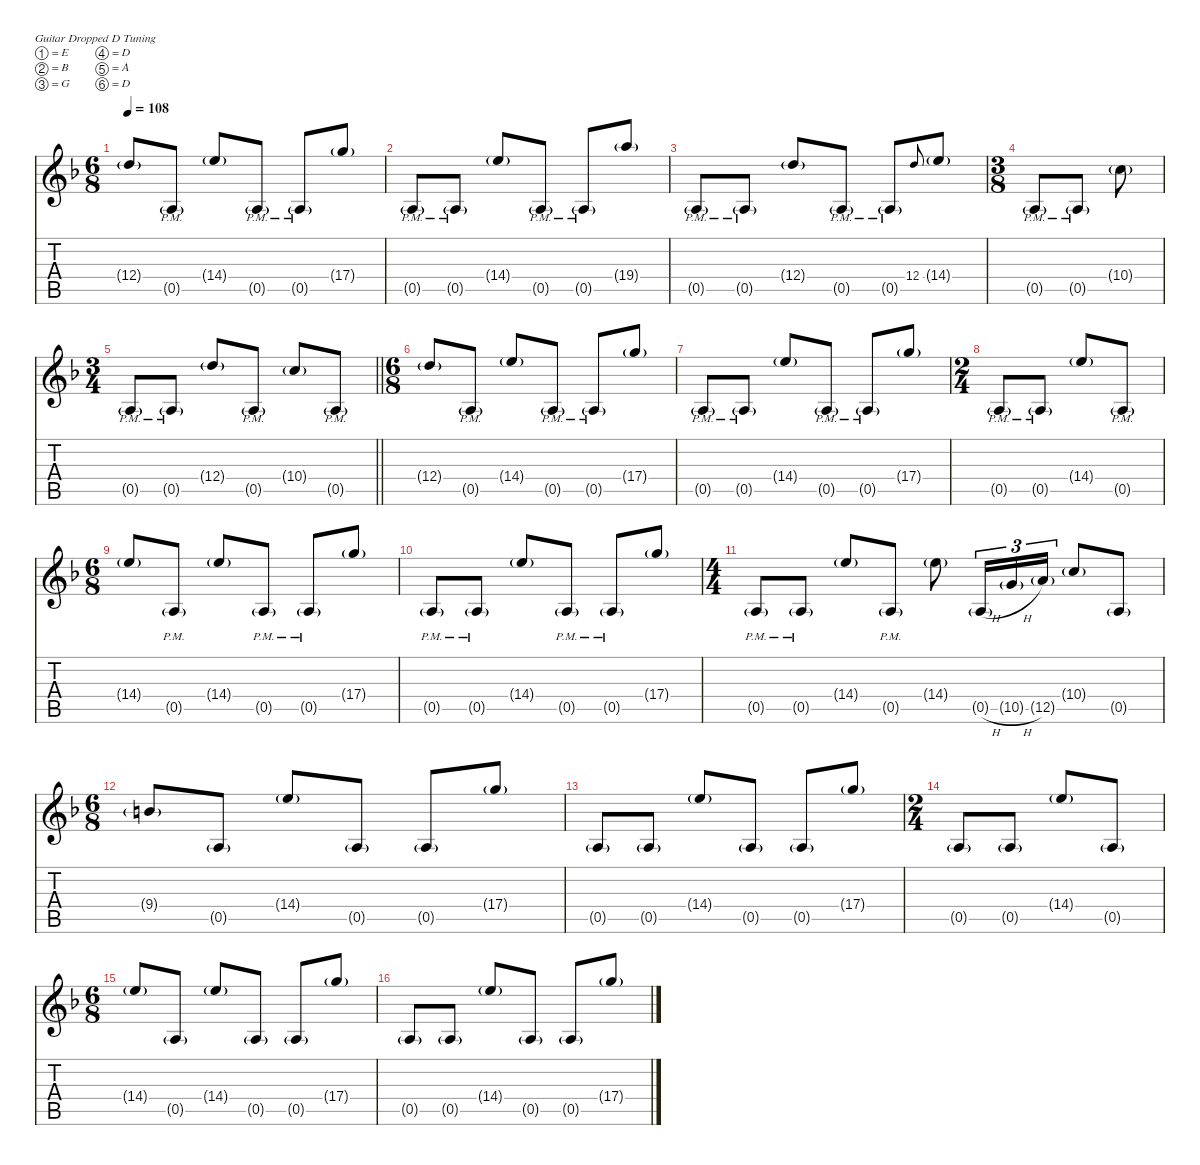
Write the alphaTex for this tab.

\defaultSystemsLayout 4
\hideDynamics
\bracketExtendMode nobrackets
\singleTrackTrackNamePolicy hidden
\multiTrackTrackNamePolicy hidden
\firstSystemTrackNameMode fullname
\firstSystemTrackNameOrientation horizontal
\otherSystemsTrackNameOrientation horizontal
\track ("AJ Delay" "od.guit.") {mute instrument overdrivenguitar}
\staff {score tabs}
\tuning (E4 B3 G3 D3 A2 D2)
\ts (6 8)
\beaming (8 2 2 2 2)
\tempo 108
\clef g2
\ks dminor
12.4{g acc forcenatural}.8{dy p beam Up} 0.5{g pm acc forcenatural}.8{beam Up} 14.4{g acc forcenatural}.8{beam Up} 0.5{g pm acc forcenatural}.8{beam Up} 0.5{g pm acc forcenatural}.8{beam Up} 17.4{g acc forcenatural}.8{beam Up} |
0.5{g pm acc forcenatural}.8{beam Up} 0.5{g pm acc forcenatural}.8{beam Up} 14.4{g acc forcenatural}.8{beam Up} 0.5{g pm acc forcenatural}.8{beam Up} 0.5{g pm acc forcenatural}.8{beam Up} 19.4{g acc forcenatural}.8{beam Up} |
0.5{g pm acc forcenatural}.8{beam Up} 0.5{g pm acc forcenatural}.8{beam Up} 12.4{g acc forcenatural}.8{beam Up} 0.5{g pm acc forcenatural}.8{beam Up} 0.5{g pm acc forcenatural}.8{beam Up} 12.4{acc forcenatural}.8{gr onbeat dy mf beam Up} 14.4{g acc forcenatural}.8{dy p beam Up} |
\ts (3 8)
\beaming (8 2 2 2 2)
0.5{g pm acc forcenatural}.8{beam Up} 0.5{g pm acc forcenatural}.8{beam Up} 10.4{g acc forcenatural}.8{beam Down} |
\ts (3 4)
\beaming (8 2 2 2 2)
\barLineRight lightlight
0.5{g pm acc forcenatural}.8{beam Up} 0.5{g pm acc forcenatural}.8{beam Up} 12.4{g acc forcenatural}.8{beam Up} 0.5{g pm acc forcenatural}.8{beam Up} 10.4{g acc forcenatural}.8{beam Up} 0.5{g pm acc forcenatural}.8{beam Up} |
\ts (6 8)
\beaming (8 2 2 2 2)
12.4{g acc forcenatural}.8{beam Up} 0.5{g pm acc forcenatural}.8{beam Up} 14.4{g acc forcenatural}.8{beam Up} 0.5{g pm acc forcenatural}.8{beam Up} 0.5{g pm acc forcenatural}.8{beam Up} 17.4{g acc forcenatural}.8{beam Up} |
0.5{g pm acc forcenatural}.8{beam Up} 0.5{g pm acc forcenatural}.8{beam Up} 14.4{g acc forcenatural}.8{beam Up} 0.5{g pm acc forcenatural}.8{beam Up} 0.5{g pm acc forcenatural}.8{beam Up} 17.4{g acc forcenatural}.8{beam Up} |
\ts (2 4)
\beaming (8 2 2 2 2)
0.5{g pm acc forcenatural}.8{beam Up} 0.5{g pm acc forcenatural}.8{beam Up} 14.4{g acc forcenatural}.8{beam Up} 0.5{g pm acc forcenatural}.8{beam Up} |
\ts (6 8)
\beaming (8 2 2 2 2)
14.4{g acc forcenatural}.8{beam Up} 0.5{g pm acc forcenatural}.8{beam Up} 14.4{g acc forcenatural}.8{beam Up} 0.5{g pm acc forcenatural}.8{beam Up} 0.5{g pm acc forcenatural}.8{beam Up} 17.4{g acc forcenatural}.8{beam Up} |
0.5{g pm acc forcenatural}.8{beam Up} 0.5{g pm acc forcenatural}.8{beam Up} 14.4{g acc forcenatural}.8{beam Up} 0.5{g pm acc forcenatural}.8{beam Up} 0.5{g pm acc forcenatural}.8{beam Up} 17.4{g acc forcenatural}.8{beam Up} |
\ts (4 4)
\beaming (8 2 2 2 2)
0.5{g pm acc forcenatural}.8{beam Up} 0.5{g pm acc forcenatural}.8{beam Up} 14.4{g acc forcenatural}.8{beam Up} 0.5{g pm acc forcenatural}.8{beam Up} 14.4{g acc forcenatural}.8{beam Down} 0.5{h g acc forcenatural}.16{tu (3 2) beam Up} 10.5{h g acc forcenatural}.16{tu (3 2) beam Up} 12.5{g acc forcenatural}.16{tu (3 2) beam Up} 10.4{g acc forcenatural}.8{beam Up} 0.5{g acc forcenatural}.8{beam Up} |
\ts (6 8)
\beaming (8 2 2 2 2)
9.4{g acc forcenatural}.8{beam Up} 0.5{g acc forcenatural}.8{beam Up} 14.4{g acc forcenatural}.8{beam Up} 0.5{g acc forcenatural}.8{beam Up} 0.5{g acc forcenatural}.8{beam Up} 17.4{g acc forcenatural}.8{beam Up} |
0.5{g acc forcenatural}.8{beam Up} 0.5{g acc forcenatural}.8{beam Up} 14.4{g acc forcenatural}.8{beam Up} 0.5{g acc forcenatural}.8{beam Up} 0.5{g acc forcenatural}.8{beam Up} 17.4{g acc forcenatural}.8{beam Up} |
\ts (2 4)
\beaming (8 2 2 2 2)
0.5{g acc forcenatural}.8{beam Up} 0.5{g acc forcenatural}.8{beam Up} 14.4{g acc forcenatural}.8{beam Up} 0.5{g acc forcenatural}.8{beam Up} |
\ts (6 8)
\beaming (8 2 2 2 2)
14.4{g acc forcenatural}.8{beam Up} 0.5{g acc forcenatural}.8{beam Up} 14.4{g acc forcenatural}.8{beam Up} 0.5{g acc forcenatural}.8{beam Up} 0.5{g acc forcenatural}.8{beam Up} 17.4{g acc forcenatural}.8{beam Up} |
0.5{g acc forcenatural}.8{beam Up} 0.5{g acc forcenatural}.8{beam Up} 14.4{g acc forcenatural}.8{beam Up} 0.5{g acc forcenatural}.8{beam Up} 0.5{g acc forcenatural}.8{beam Up} 17.4{g acc forcenatural}.8{beam Up}
